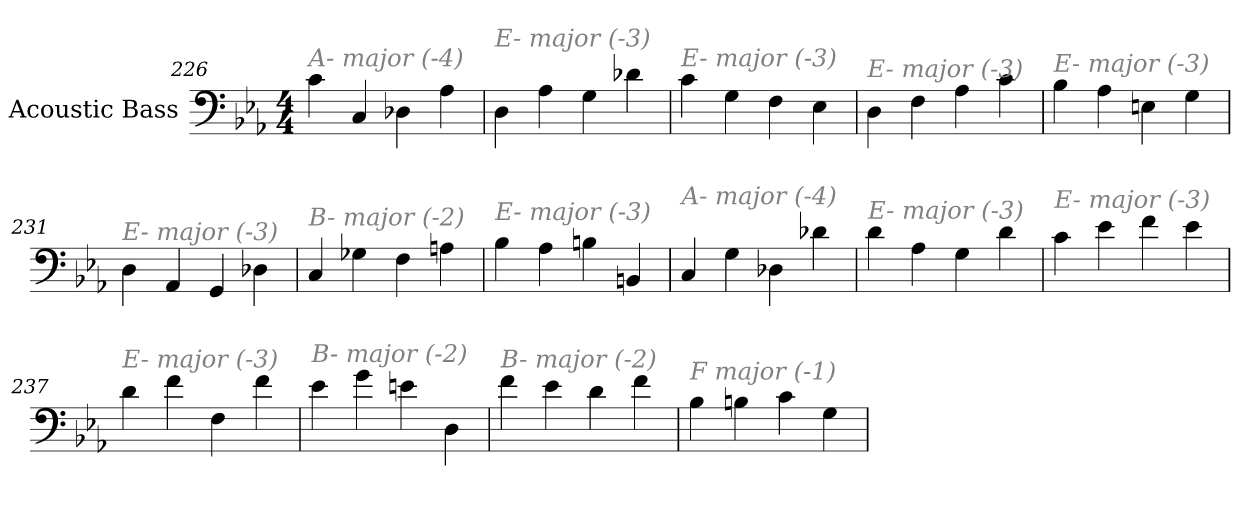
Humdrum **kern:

**kern
*part1
*staff1
*I"Acoustic Bass
*clefF4
*ITrd7c12
*k[b-e-a-]
*E-:
*M4/4
=226
!LO:TX:i:color=#808080:t=A- major (-4)
4C
4CC
4DD-X
4AA-
=227
!LO:TX:i:color=#808080:t=E- major (-3)
4DD
4AA-
4GG
4D-X
=228
!LO:TX:i:color=#808080:t=E- major (-3)
4C
4GG
4FF
4EE-
=229
!LO:TX:i:color=#808080:t=E- major (-3)
4DD
4FF
4AA-
4C
=230
!LO:TX:i:color=#808080:t=E- major (-3)
4BB-
4AA-
4EEn
4GG
=231
!LO:TX:i:color=#808080:t=E- major (-3)
4DD
4AAA-
4GGG
4DD-X
=232
!LO:TX:i:color=#808080:t=B- major (-2)
4CC
4GG-X
4FF
4AAn
=233
!LO:TX:i:color=#808080:t=E- major (-3)
4BB-
4AA-
4BBn
4BBBn
=234
!LO:TX:i:color=#808080:t=A- major (-4)
4CC
4GG
4DD-X
4D-X
=235
!LO:TX:i:color=#808080:t=E- major (-3)
4D
4AA-
4GG
4D
=236
!LO:TX:i:color=#808080:t=E- major (-3)
4C
4E-
4F
4E-
=237
!LO:TX:i:color=#808080:t=E- major (-3)
4D
4F
4FF
4F
=238
!LO:TX:i:color=#808080:t=B- major (-2)
4E-
4G
4En
4DD
=239
!LO:TX:i:color=#808080:t=B- major (-2)
4F
4E-
4D
4F
=240
!LO:TX:i:color=#808080:t=F major (-1)
4BB-
4BBn
4C
4GG
=
*-
